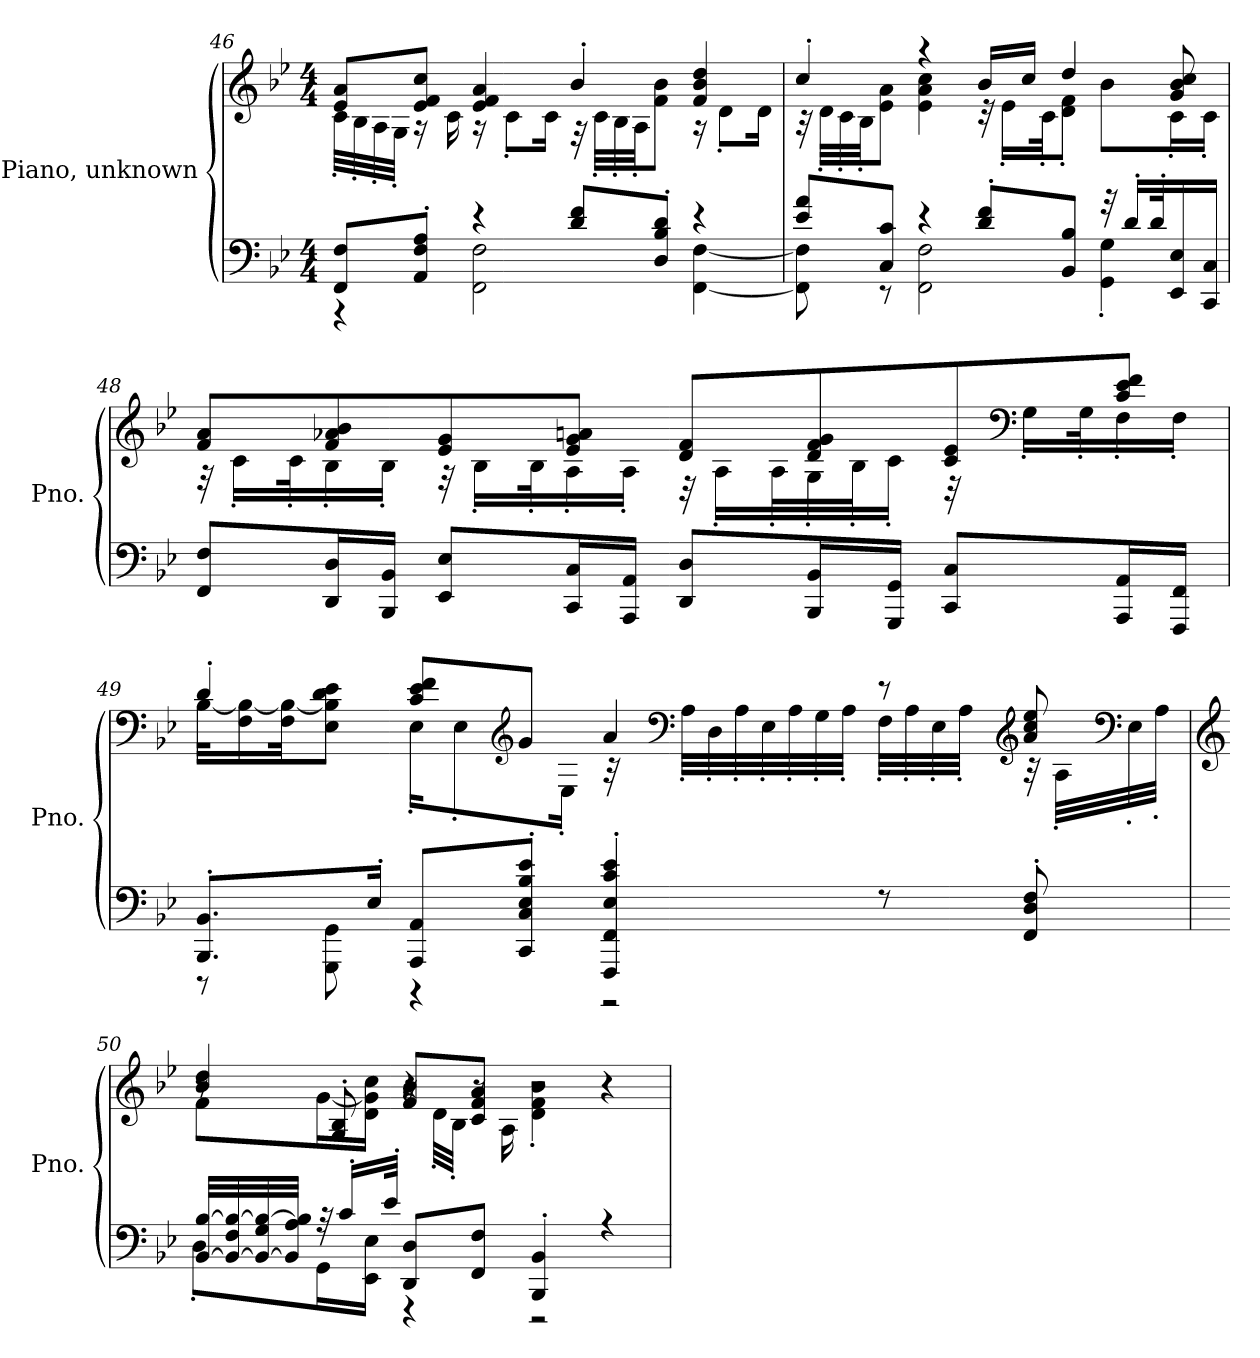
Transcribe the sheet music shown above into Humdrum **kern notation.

**kern	**kern
*part1	*part1
*staff2	*staff1
*I"Piano, unknown	*
*I'Pno.	*
!!LO:LB:g=z
*clefF4	*clefG2
*k[b-e-]	*k[b-e-]
*M4/4	*M4/4
=46	=46
*^	*^
8FF/ 8F/L	4r	8e-/ 8a/L	32c'\LLL
.	.	.	32B-'\
.	.	.	32A'\
.	.	.	32G'\JJJ
8AA/' 8F/' 8A/'J	.	8e-/ 8f/ 8cc/J	16r
.	.	.	16c\
4r	2FF\ 2F\	4e-/ 4f/ 4a/	16r
.	.	.	8c'\L
.	.	.	16c\Jk
8d/ 8f/L	.	4b-'/	32r
.	.	.	32c'\LLL
.	.	.	32B-'\
.	.	.	32A'\JJ
8D/' 8B-/' 8d/'J	.	.	8f\ 8b-\J
4r	[4FF\ [4F\	4f/ 4b-/ 4dd/	16r
.	.	.	8d'\L
.	.	.	16d\Jk
=47	=47	=47	=47
8e-/ 8a/L	8FF\] 8F\]	4cc'/	32r
.	.	.	32d'\LLL
.	.	.	32c'\
.	.	.	32B-'\JJ
8C/ 8c/J	8r	.	8e-\ 8a\J
4r	2FF\ 2F\	4r	4e-\ 4a\ 4cc\
8d/' 8f/'L	.	16b-/LL	32r
.	.	.	16e-'\LL
.	.	16cc/JJ	.
.	.	.	32c'\JK
8BB-/ 8B-/J	.	4dd/	8d\' 8f\'J
32r	4GG\' 4G\'	.	8b-\L
16d'/LL	.	.	.
32d'/K	.	.	.
16EE-/ 16E-/	.	8g/ 8b-/ 8cc/	16c'\L
16CC/ 16C/JJ	.	.	16c'\JJ
*v	*v	*	*
!!LO:LB:g=z	!!
=48	=48	=48
8FF/ 8F/L	8f/ 8a/L	32r
.	.	16c'\LL
.	.	32c'\K
16DD/ 16D/L	8f/ 8a-X/ 8b-/	16B-'\
16BBB-/ 16BB-/JJ	.	16B-'\JJ
8EE-/ 8E-/L	8e-/ 8g/	32r
.	.	16B-'\LL
.	.	32B-'\K
16CC/ 16C/L	8e-/ 8g/ 8an/J	16A'\
16AAA/ 16AA/JJ	.	16A'\JJ
8DD/ 8D/L	8d/ 8f/L	32r
.	.	16A'\LL
.	.	32A'\L
16BBB-/ 16BB-/L	8d/ 8f/ 8g/	32G'\
.	.	32B-'\J
16GGG/ 16GG/JJ	.	16c'\JJ
8CC/ 8C/L	8c/ 8e-/	32r
*	*clefF4	*
.	.	16G'\LL
.	.	32G'\K
16AAA/ 16AA/L	8c/ 8e-/ 8f/J	16F'\
16FFF/ 16FF/JJ	.	16F'\JJ
!!LO:LB:g=z	!!
=49	=49	=49
*^	*	*
8.BBB-/' 8.BB-/'L	8r	4d'/	[32B-\KLL
.	.	.	16F\ 16B-\_
.	.	.	32F\ 32B-\_JK
.	8GGG\ 8GG\	.	8E-\ 8B-\] 8d\ 8e-\J
16E-'/Jk	.	.	.
8AAA/ 8AA/L	4r	8c/ 8e-/ 8f/L	16E-'\KL
.	.	.	8E-'\
*	*	*clefG2	*
8CC/' 8C/' 8E-/' 8B-/' 8e-/'J	.	8g/J	.
.	.	.	16E-'\Jk
4FFF/' 4FF/' 4E-/' 4c/' 4e-/'	2r	4a/	32r
*	*	*clefF4	*
.	.	.	32A'\LLL
.	.	.	32D'\
.	.	.	32A'\
.	.	.	32E-'\
.	.	.	32A'\
.	.	.	32G'\
.	.	.	32A'\JJJ
8r	.	8r	32F'\LLL
.	.	.	32A'\
.	.	.	32E-'\
.	.	.	32A'\JJJ
*	*	*clefG2	*
8FF/' 8D/' 8F/'	.	8a/ 8cc/ 8ee-/	32r
.	.	.	32A'\LLL
*	*	*clefF4	*
.	.	.	32E-'\
.	.	.	32A'\JJJ
*	*	*v	*v
!!LO:LB:g=z
=50	=50	=50
*	*	*clefG2
*	*	*^
*	*	*	*^
[32BB-/ [32B-/LLL	8D'\L	4b-/ 4dd/	8f\L	8r
32BB-/_ 32F/ 32B-/_	.	.	.	.
32BB-/_ 32G/ 32B-/_	.	.	.	.
32BB-/] 32A/ 32B-/]JJJ	.	.	.	.
32r	16GG\L	.	[16g\L	8G/' 8B-/'
16c'/LL	.	.	.	.
.	16EE-\ 16E-\JJ	.	16d\ 16g\] 16cc\JJ	.
32e-'/JJk	.	.	.	.
8DD/ 8D/L	4r	8f/ 8b-/L	16r	4r
.	.	.	32d'\LLL	.
.	.	.	32B-'\JJJ	.
8FF/ 8F/J	.	8c/ 8f/ 8a/J	16r	.
.	.	.	16A\	.
4BBB-/' 4BB-/'	2r	2r	4d\' 4f\' 4b-\'	2r
4r	.	.	4r	.
*v	*v	*	*	*
*	*v	*v	*v
=	=
*-	*-
